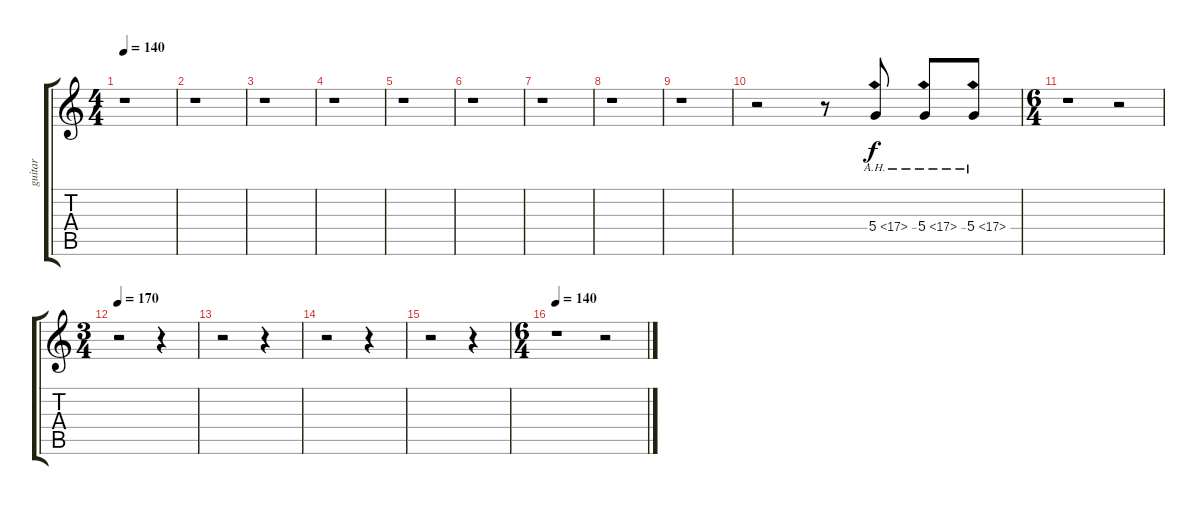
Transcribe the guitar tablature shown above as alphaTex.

\track ("guitar" "guitar") {instrument acousticguitarsteel}
\staff {score tabs}
\tuning (E4 B3 G3 D3 A2 E2) {hide}
\ts (4 4)
\tempo 140
\clef g2
\ks c
r.1{dy f} |
r.1 |
r.1 |
r.1 |
r.1 |
r.1 |
r.1 |
r.1 |
r.1 |
r.2{instrument overdrivenguitar} r.8 5.4{ah 12}.8 5.4{ah 12}.8 5.4{ah 12}.8 |
\ts (6 4)
r.1{instrument acousticguitarsteel} r.2 |
\ts (3 4)
\tempo 170
r.2 r.4 |
r.2 r.4 |
r.2 r.4 |
r.2 r.4 |
\ts (6 4)
\tempo 140
r.1 r.2
